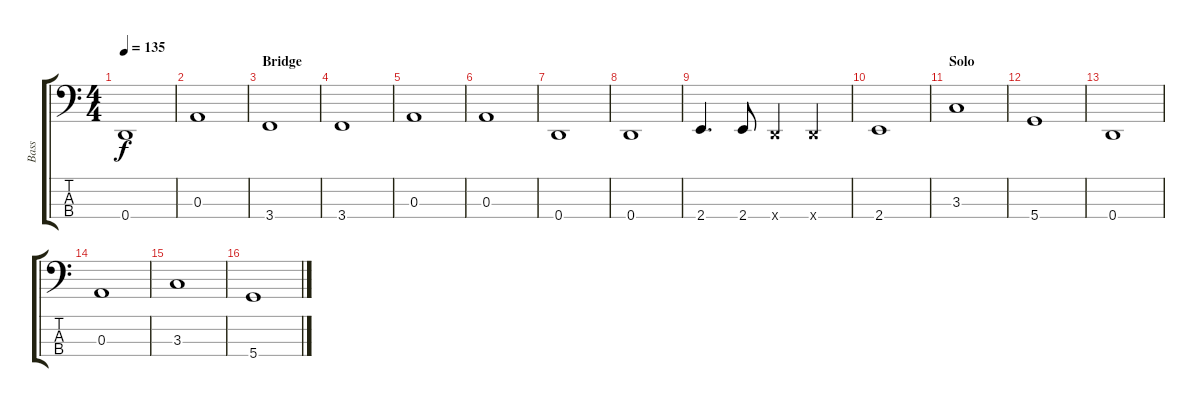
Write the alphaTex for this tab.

\track ("Bass" "Bass") {instrument acousticguitarnylon}
\staff {score tabs}
\tuning (G2 D2 A1 D1) {hide}
\ts (4 4)
\tempo 135
\clef f4
\ks c
0.4.1{dy f} |
0.3.1 |
\section ("" "Bridge")
3.4.1 |
3.4.1 |
0.3.1 |
0.3.1 |
0.4.1 |
0.4.1 |
2.4.4{d} 2.4.8 0.4{x}.4 0.4{x}.4 |
2.4.1 |
\section ("" "Solo")
3.3.1 |
5.4.1 |
0.4.1 |
0.3.1 |
3.3.1 |
5.4.1
